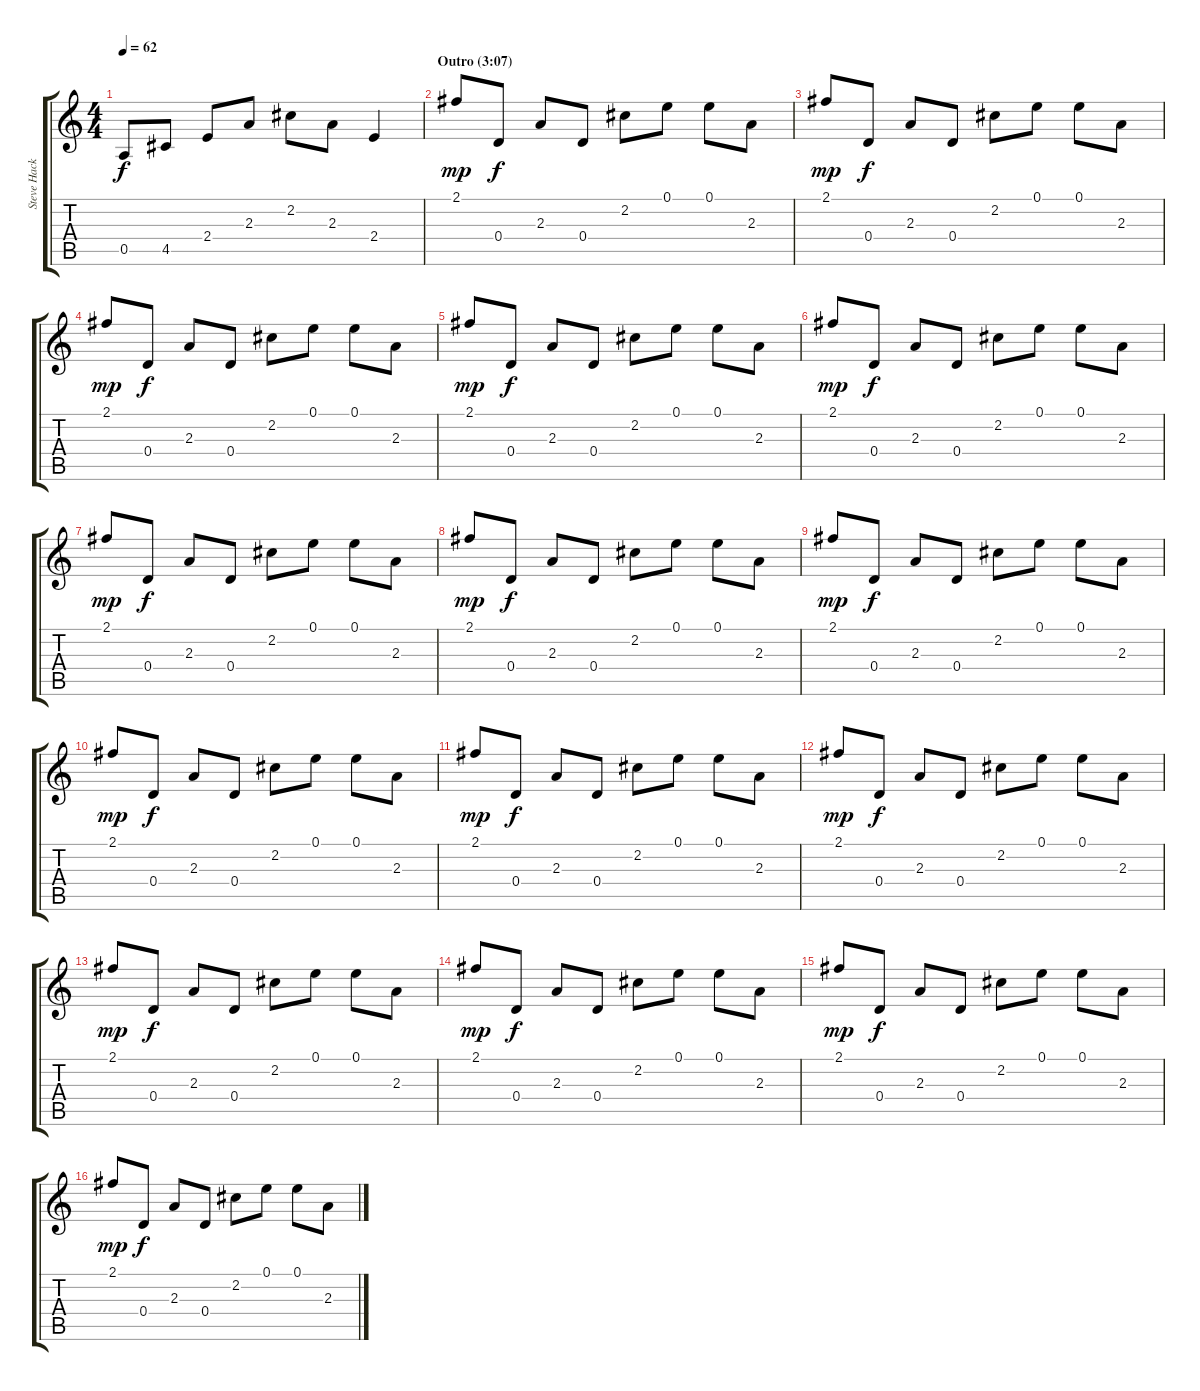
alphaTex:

\track ("Steve Hackett (guitar)" "Steve Hack") {instrument electricguitarclean}
\staff {score tabs}
\tuning (E4 B3 G3 D3 A2 E2) {hide}
\ts (4 4)
\tempo 62
\clef g2
\ks c
0.5.8{dy f} 4.5.8 2.4.8 2.3.8 2.2.8 2.3.8 2.4.4 |
\section ("" "Outro (3:07)")
2.1.8{dy mp volume 10} 0.4.8{dy f} 2.3.8 0.4.8 2.2.8 0.1.8 0.1.8 2.3.8 |
2.1.8{dy mp} 0.4.8{dy f} 2.3.8 0.4.8 2.2.8 0.1.8 0.1.8 2.3.8 |
2.1.8{dy mp} 0.4.8{dy f} 2.3.8 0.4.8 2.2.8 0.1.8 0.1.8 2.3.8 |
2.1.8{dy mp} 0.4.8{dy f} 2.3.8 0.4.8 2.2.8 0.1.8 0.1.8 2.3.8 |
2.1.8{dy mp} 0.4.8{dy f} 2.3.8 0.4.8 2.2.8 0.1.8 0.1.8 2.3.8 |
2.1.8{dy mp} 0.4.8{dy f} 2.3.8 0.4.8 2.2.8 0.1.8 0.1.8 2.3.8 |
2.1.8{dy mp} 0.4.8{dy f} 2.3.8 0.4.8 2.2.8 0.1.8 0.1.8 2.3.8 |
2.1.8{dy mp} 0.4.8{dy f} 2.3.8 0.4.8 2.2.8 0.1.8 0.1.8 2.3.8 |
2.1.8{dy mp} 0.4.8{dy f} 2.3.8 0.4.8 2.2.8 0.1.8 0.1.8 2.3.8 |
2.1.8{dy mp} 0.4.8{dy f} 2.3.8 0.4.8 2.2.8 0.1.8 0.1.8 2.3.8 |
2.1.8{dy mp} 0.4.8{dy f} 2.3.8 0.4.8 2.2.8 0.1.8 0.1.8 2.3.8 |
2.1.8{dy mp} 0.4.8{dy f} 2.3.8 0.4.8 2.2.8 0.1.8 0.1.8 2.3.8 |
2.1.8{dy mp volume 5} 0.4.8{dy f} 2.3.8 0.4.8 2.2.8 0.1.8 0.1.8 2.3.8 |
2.1.8{dy mp} 0.4.8{dy f} 2.3.8 0.4.8 2.2.8 0.1.8 0.1.8 2.3.8 |
2.1.8{dy mp volume 0} 0.4.8{dy f} 2.3.8 0.4.8 2.2.8 0.1.8 0.1.8 2.3.8
